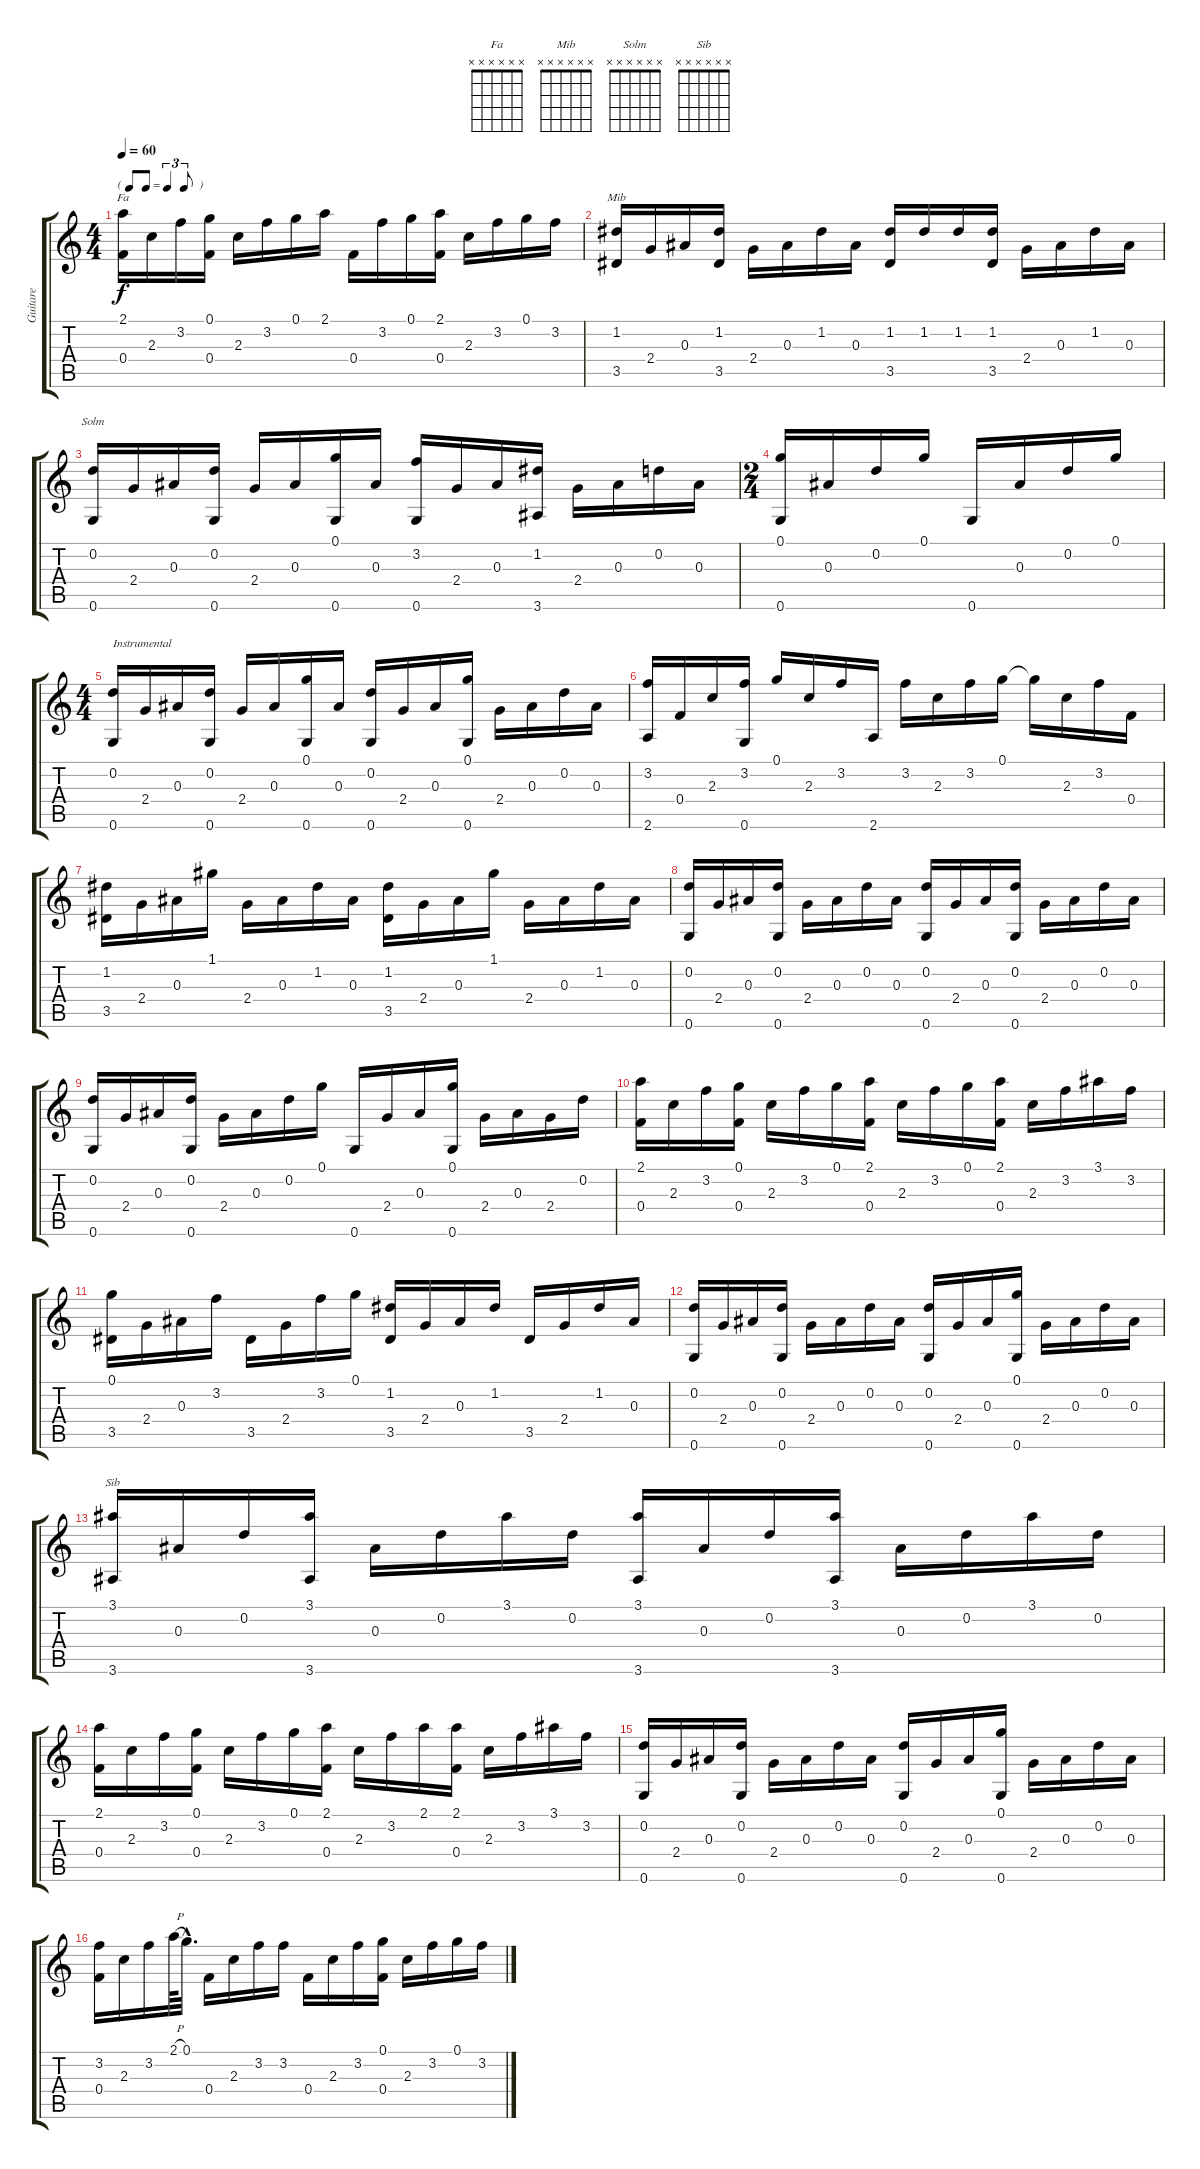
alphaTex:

\track ("Guitare" "Guitare") {instrument acousticguitarsteel}
\staff {score tabs}
\tuning (G4 D4 Bb3 F3 C3 G2) {hide}
\chord ("Fa" x x x x x x) {firstfret 0}
\chord ("Mib" x x x x x x) {firstfret 0}
\chord ("Solm" x x x x x x) {firstfret 0}
\chord ("Sib" x x x x x x) {firstfret 0}
\ts (4 4)
\tf triplet8th
\tempo 60
\clef g2
\ks c
(2.1 0.4).16{ch "Fa" dy f} 2.3.16 3.2.16 (0.1 0.4).16 2.3.16 3.2.16 0.1.16 2.1.16 0.4.16 3.2.16 0.1.16 (2.1 0.4).16 2.3.16 3.2.16 0.1.16 3.2.16 |
(1.2 3.5).16{ch "Mib"} 2.4.16 0.3.16 (1.2 3.5).16 2.4.16 0.3.16 1.2.16 0.3.16 (1.2 3.5).16 1.2.16 1.2.16 (1.2 3.5).16 2.4.16 0.3.16 1.2.16 0.3.16 |
(0.2 0.6).16{ch "Solm"} 2.4.16 0.3.16 (0.2 0.6).16 2.4.16 0.3.16 (0.1 0.6).16 0.3.16 (3.2 0.6).16 2.4.16 0.3.16 (1.2 3.6).16 2.4.16 0.3.16 0.2.16 0.3.16 |
\ts (2 4)
(0.1 0.6).16 0.3.16 0.2.16 0.1.16 0.6.16 0.3.16 0.2.16 0.1.16 |
\ts (4 4)
(0.2 0.6).16{txt "Instrumental"} 2.4.16 0.3.16 (0.2 0.6).16 2.4.16 0.3.16 (0.1 0.6).16 0.3.16 (0.2 0.6).16 2.4.16 0.3.16 (0.1 0.6).16 2.4.16 0.3.16 0.2.16 0.3.16 |
(3.2 2.6).16 0.4.16 2.3.16 (3.2 0.6).16 0.1.16 2.3.16 3.2.16 2.6.16 3.2.16 2.3.16 3.2.16 0.1.16 0.1{t}.16 2.3.16 3.2.16 0.4.16 |
(1.2 3.5).16 2.4.16 0.3.16 1.1.16 2.4.16 0.3.16 1.2.16 0.3.16 (1.2 3.5).16 2.4.16 0.3.16 1.1.16 2.4.16 0.3.16 1.2.16 0.3.16 |
(0.2 0.6).16 2.4.16 0.3.16 (0.2 0.6).16 2.4.16 0.3.16 0.2.16 0.3.16 (0.2 0.6).16 2.4.16 0.3.16 (0.2 0.6).16 2.4.16 0.3.16 0.2.16 0.3.16 |
(0.2 0.6).16 2.4.16 0.3.16 (0.2 0.6).16 2.4.16 0.3.16 0.2.16 0.1.16 0.6.16 2.4.16 0.3.16 (0.1 0.6).16 2.4.16 0.3.16 2.4.16 0.2.16 |
(2.1 0.4).16 2.3.16 3.2.16 (0.1 0.4).16 2.3.16 3.2.16 0.1.16 (2.1 0.4).16 2.3.16 3.2.16 0.1.16 (2.1 0.4).16 2.3.16 3.2.16 3.1.16 3.2.16 |
(0.1 3.5).16 2.4.16 0.3.16 3.2.16 3.5.16 2.4.16 3.2.16 0.1.16 (1.2 3.5).16 2.4.16 0.3.16 1.2.16 3.5.16 2.4.16 1.2.16 0.3.16 |
(0.2 0.6).16 2.4.16 0.3.16 (0.2 0.6).16 2.4.16 0.3.16 0.2.16 0.3.16 (0.2 0.6).16 2.4.16 0.3.16 (0.1 0.6).16 2.4.16 0.3.16 0.2.16 0.3.16 |
(3.1 3.6).16{ch "Sib"} 0.3.16 0.2.16 (3.1 3.6).16 0.3.16 0.2.16 3.1.16 0.2.16 (3.1 3.6).16 0.3.16 0.2.16 (3.1 3.6).16 0.3.16 0.2.16 3.1.16 0.2.16 |
(2.1 0.4).16 2.3.16 3.2.16 (0.1 0.4).16 2.3.16 3.2.16 0.1.16 (2.1 0.4).16 2.3.16 3.2.16 2.1.16 (2.1 0.4).16 2.3.16 3.2.16 3.1.16 3.2.16 |
(0.2 0.6).16 2.4.16 0.3.16 (0.2 0.6).16 2.4.16 0.3.16 0.2.16 0.3.16 (0.2 0.6).16 2.4.16 0.3.16 (0.1 0.6).16 2.4.16 0.3.16 0.2.16 0.3.16 |
(3.2 0.4).16 2.3.16 3.2.16 2.1{h}.64 0.1{hac}.32{d} 0.4.16 2.3.16 3.2.16 3.2.16 0.4.16 2.3.16 3.2.16 (0.1 0.4).16 2.3.16 3.2.16 0.1.16 3.2.16
